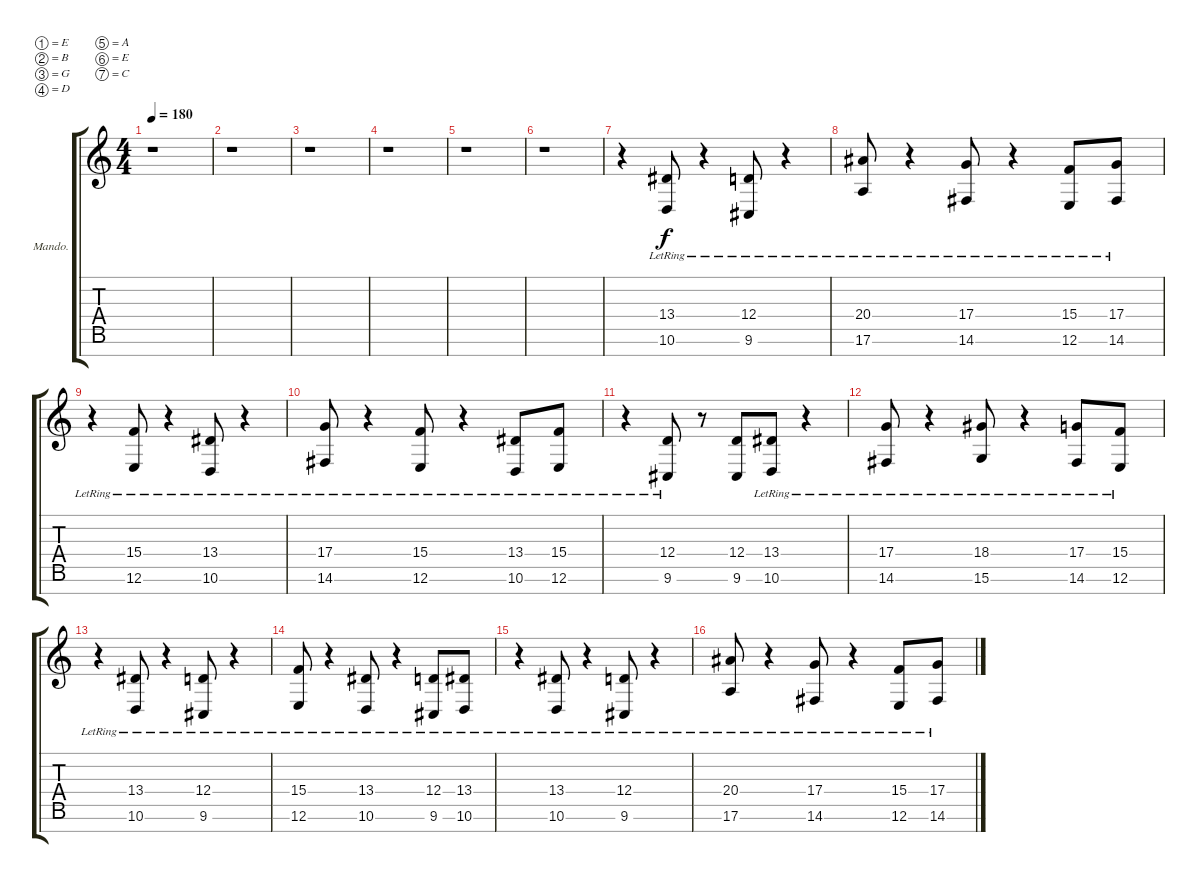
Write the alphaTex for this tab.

\bracketExtendMode groupsimilarinstruments
\firstSystemTrackNameOrientation horizontal
\otherSystemsTrackNameOrientation horizontal
\track ("fill" "Mando.") {instrument stringensemble2}
\staff {score tabs}
\tuning (E4 B3 G3 D3 A2 E2 C-1)
\ts (4 4)
\tempo 180
\clef g2
\ks c
r.1{dy f} |
r.1 |
r.1 |
r.1 |
r.1 |
r.1 |
r.4 (13.4{lr} 10.6{lr}).8 r.4 (12.4{lr} 9.6{lr}).8 r.4 |
(20.4{lr} 17.6{lr}).8 r.4 (17.4{lr} 14.6{lr}).8 r.4 (15.4{lr} 12.6{lr}).8 (17.4{lr} 14.6{lr}).8 |
r.4 (15.4{lr} 12.6{lr}).8 r.4 (13.4{lr} 10.6{lr}).8 r.4 |
(17.4{lr} 14.6{lr}).8 r.4 (15.4{lr} 12.6{lr}).8 r.4 (13.4{lr} 10.6{lr}).8 (15.4{lr} 12.6{lr}).8 |
r.4 (12.4{lr} 9.6{lr}).8 r.8 (12.4 9.6).8 (13.4{lr} 10.6{lr}).8 r.4 |
(17.4{lr} 14.6{lr}).8 r.4 (18.4{lr} 15.6{lr}).8 r.4 (17.4{lr} 14.6{lr}).8 (15.4{lr} 12.6{lr}).8 |
r.4 (13.4{lr} 10.6{lr}).8 r.4 (12.4{lr} 9.6{lr}).8 r.4 |
(15.4{lr} 12.6{lr}).8 r.4 (13.4{lr} 10.6{lr}).8 r.4 (12.4{lr} 9.6{lr}).8 (13.4{lr} 10.6{lr}).8 |
r.4 (13.4{lr} 10.6{lr}).8 r.4 (12.4{lr} 9.6{lr}).8 r.4 |
(20.4{lr} 17.6{lr}).8 r.4 (17.4{lr} 14.6{lr}).8 r.4 (15.4{lr} 12.6{lr}).8 (17.4{lr} 14.6{lr}).8
